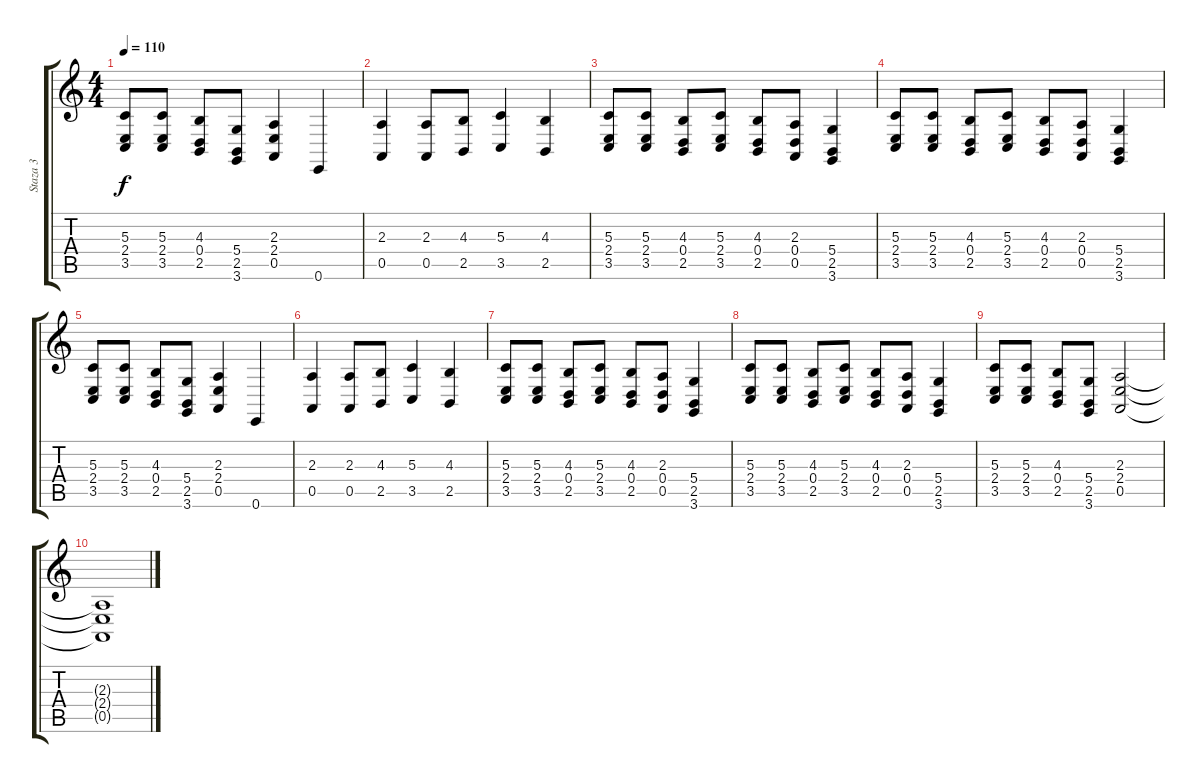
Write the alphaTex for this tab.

\track ("Staza 3" "Staza 3") {instrument synthstrings1}
\staff {score tabs}
\tuning (E4 B3 G3 D3 A2 E2) {hide}
\ts (4 4)
\tempo 110
\clef g2
\ks c
(5.3 2.4 3.5).8{dy f} (5.3 2.4 3.5).8 (4.3 0.4 2.5).8 (5.4 2.5 3.6).8 (2.3 2.4 0.5).4 0.6.4 |
(2.3 0.5).4 (2.3 0.5).8 (4.3 2.5).8 (5.3 3.5).4 (4.3 2.5).4 |
(5.3 2.4 3.5).8 (5.3 2.4 3.5).8 (4.3 0.4 2.5).8 (5.3 2.4 3.5).8 (4.3 0.4 2.5).8 (2.3 0.4 0.5).8 (5.4 2.5 3.6).4 |
(5.3 2.4 3.5).8 (5.3 2.4 3.5).8 (4.3 0.4 2.5).8 (5.3 2.4 3.5).8 (4.3 0.4 2.5).8 (2.3 0.4 0.5).8 (5.4 2.5 3.6).4 |
(5.3 2.4 3.5).8 (5.3 2.4 3.5).8 (4.3 0.4 2.5).8 (5.4 2.5 3.6).8 (2.3 2.4 0.5).4 0.6.4 |
(2.3 0.5).4 (2.3 0.5).8 (4.3 2.5).8 (5.3 3.5).4 (4.3 2.5).4 |
(5.3 2.4 3.5).8 (5.3 2.4 3.5).8 (4.3 0.4 2.5).8 (5.3 2.4 3.5).8 (4.3 0.4 2.5).8 (2.3 0.4 0.5).8 (5.4 2.5 3.6).4 |
(5.3 2.4 3.5).8 (5.3 2.4 3.5).8 (4.3 0.4 2.5).8 (5.3 2.4 3.5).8 (4.3 0.4 2.5).8 (2.3 0.4 0.5).8 (5.4 2.5 3.6).4 |
(5.3 2.4 3.5).8 (5.3 2.4 3.5).8 (4.3 0.4 2.5).8 (5.4 2.5 3.6).8 (2.3 2.4 0.5).2 |
(2.3{t} 2.4{t} 0.5{t}).1
